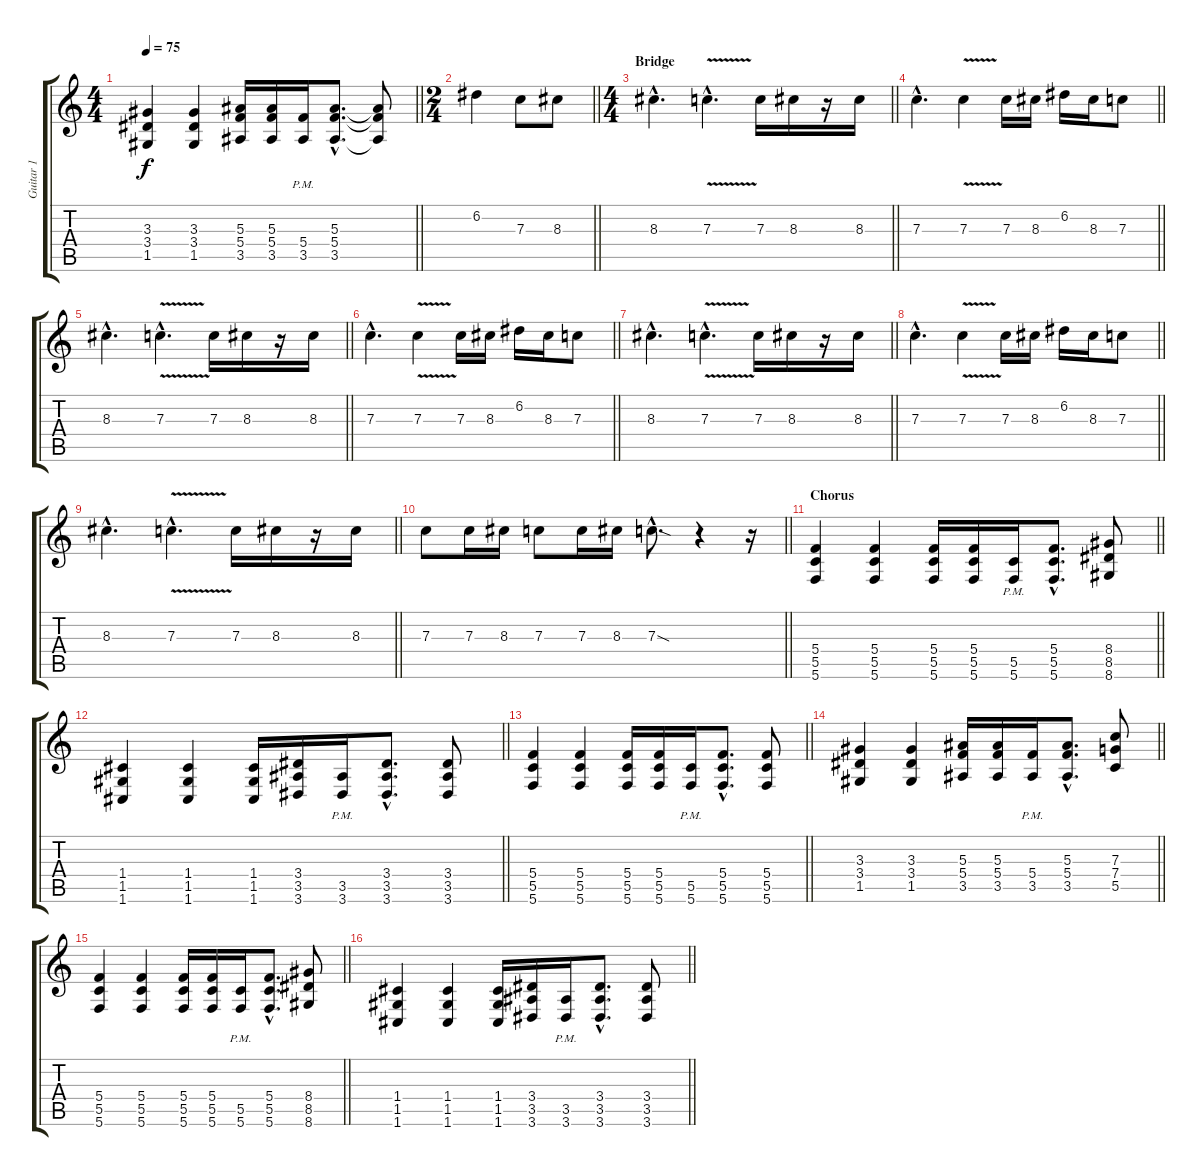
\track ("Guitar 1" "Guitar 1") {instrument distortionguitar}
\staff {score tabs}
\tuning (D4 A3 F3 C3 G2 C2) {hide}
\ts (4 4)
\tempo 75
\clef g2
\barLineRight lightlight
\ks c
(3.3 3.4 1.5).4{dy f} (3.3 3.4 1.5).4 (5.3 5.4 3.5).16 (5.3 5.4 3.5).16 (5.4{pm} 3.5{pm}).16 (5.3{hac} 5.4{hac} 3.5{hac}).8{d} (5.3{t} 5.4{t} 3.5{t}).8 |
\ts (2 4)
\barLineRight lightlight
6.2.4 7.3.8 8.3.8 |
\ts (4 4)
\section ("" "Bridge")
\barLineRight lightlight
8.3{hac}.4{d} 7.3{v hac}.4{d} 7.3.16 8.3.16 r.16 8.3.16 |
\barLineRight lightlight
7.3{hac}.4{d} 7.3{v}.4 7.3.16 8.3.16 6.2.16 8.3.16 7.3.8 |
\barLineRight lightlight
8.3{hac}.4{d} 7.3{v hac}.4{d} 7.3.16 8.3.16 r.16 8.3.16 |
\barLineRight lightlight
7.3{hac}.4{d} 7.3{v}.4 7.3.16 8.3.16 6.2.16 8.3.16 7.3.8 |
\barLineRight lightlight
8.3{hac}.4{d} 7.3{v hac}.4{d} 7.3.16 8.3.16 r.16 8.3.16 |
\barLineRight lightlight
7.3{hac}.4{d} 7.3{v}.4 7.3.16 8.3.16 6.2.16 8.3.16 7.3.8 |
\barLineRight lightlight
8.3{hac}.4{d} 7.3{v hac}.4{d} 7.3.16 8.3.16 r.16 8.3.16 |
\barLineRight lightlight
7.3.8 7.3.16 8.3.16 7.3.8 7.3.16 8.3.16 7.3{sod hac}.8{d} r.4 r.16 |
\section ("" "Chorus")
\barLineRight lightlight
(5.4 5.5 5.6).4{volume 11 instrument distortionguitar} (5.4 5.5 5.6).4 (5.4 5.5 5.6).16 (5.4 5.5 5.6).16 (5.5{pm} 5.6{pm}).16 (5.4{hac} 5.5{hac} 5.6{hac}).8{d} (8.4 8.5 8.6).8 |
\barLineRight lightlight
(1.4 1.5 1.6).4 (1.4 1.5 1.6).4 (1.4 1.5 1.6).16 (3.4 3.5 3.6).16 (3.5{pm} 3.6{pm}).16 (3.4{hac} 3.5{hac} 3.6{hac}).8{d} (3.4 3.5 3.6).8 |
\barLineRight lightlight
(5.4 5.5 5.6).4 (5.4 5.5 5.6).4 (5.4 5.5 5.6).16 (5.4 5.5 5.6).16 (5.5{pm} 5.6{pm}).16 (5.4{hac} 5.5{hac} 5.6{hac}).8{d} (5.4 5.5 5.6).8 |
\barLineRight lightlight
(3.3 3.4 1.5).4 (3.3 3.4 1.5).4 (5.3 5.4 3.5).16 (5.3 5.4 3.5).16 (5.4{pm} 3.5{pm}).16 (5.3{hac} 5.4{hac} 3.5{hac}).8{d} (7.3 7.4 5.5).8 |
\barLineRight lightlight
(5.4 5.5 5.6).4 (5.4 5.5 5.6).4 (5.4 5.5 5.6).16 (5.4 5.5 5.6).16 (5.5{pm} 5.6{pm}).16 (5.4{hac} 5.5{hac} 5.6{hac}).8{d} (8.4 8.5 8.6).8 |
\barLineRight lightlight
(1.4 1.5 1.6).4 (1.4 1.5 1.6).4 (1.4 1.5 1.6).16 (3.4 3.5 3.6).16 (3.5{pm} 3.6{pm}).16 (3.4{hac} 3.5{hac} 3.6{hac}).8{d} (3.4 3.5 3.6).8
